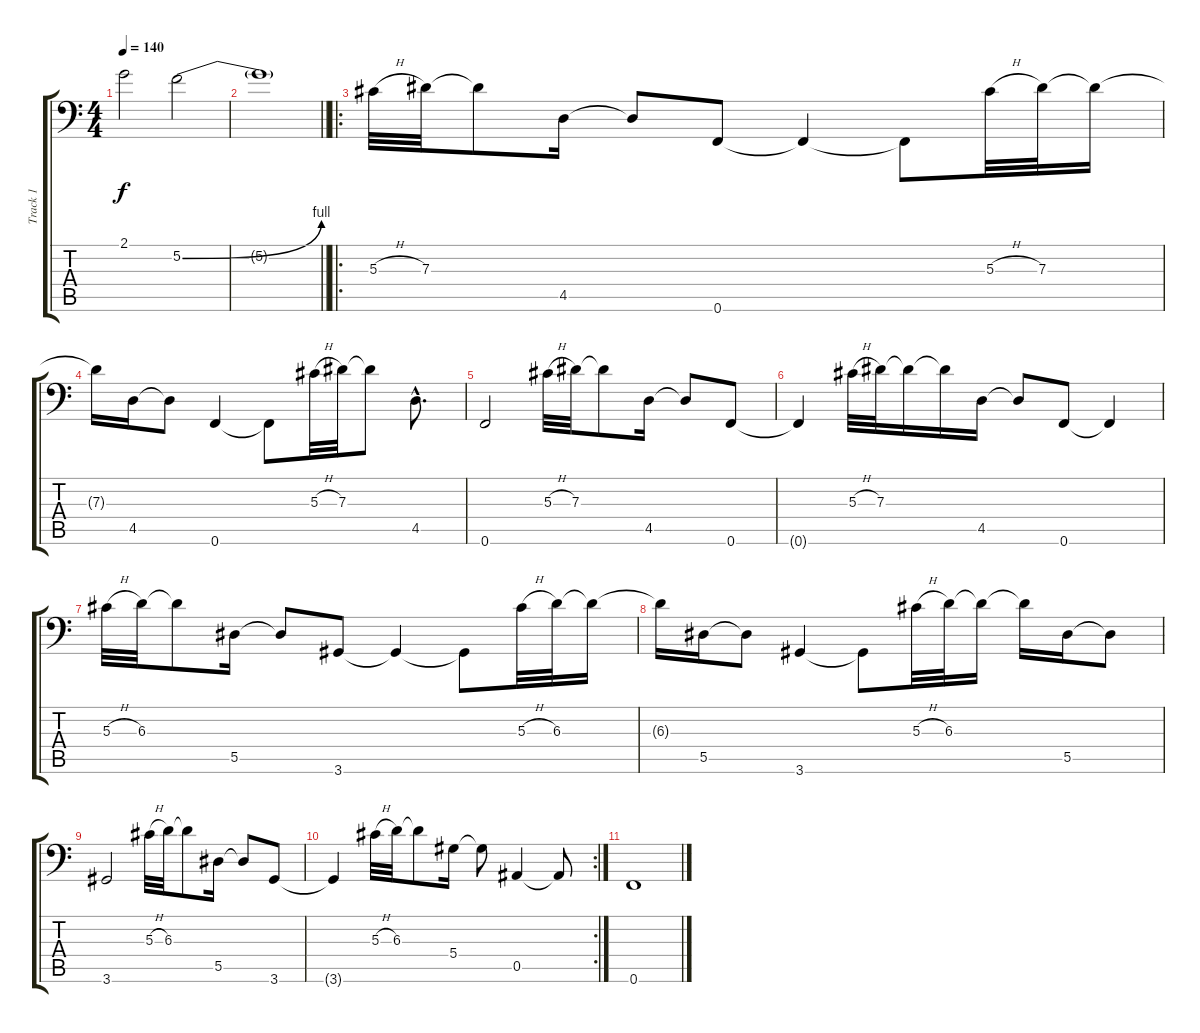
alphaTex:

\track ("Track 1" "Track 1") {instrument acousticguitarnylon}
\staff {score tabs}
\tuning (F3 C3 Ab2 Eb2 Bb1 F1) {hide}
\ts (4 4)
\tempo 140
\clef f4
\ks c
2.1{t}.2{dy f} 5.2{be (bend 0 0 60 4)}.2 |
\barLineRight lightlight
5.2{t}.1 |
\ro
5.3{h}.32 7.3.32 7.3{t}.8 4.5.16 4.5{t}.8 0.6.8 0.6{t}.4 0.6{t}.8 5.3{h}.32 7.3.32 7.3{t}.16 |
7.3{t}.16 4.5.16 4.5{t}.8 0.6.4 0.6{t}.8 5.3{h}.32 7.3.32 7.3{t}.8 4.5{hac}.8{d} |
0.6.2 5.3{h}.32 7.3.32 7.3{t}.8 4.5.16 4.5{t}.8 0.6.8 |
0.6{t}.4 5.3{h}.32 7.3.32 7.3{t}.16 7.3{t}.16 4.5.16 4.5{t}.8 0.6.8 0.6{t}.4 |
5.3{h}.32 6.3.32 6.3{t}.8 5.5.16 5.5{t}.8 3.6.8 3.6{t}.4 3.6{t}.8 5.3{h}.32 6.3.32 6.3{t}.16 |
6.3{t}.16 5.5.16 5.5{t}.8 3.6.4 3.6{t}.8 5.3{h}.32 6.3.32 6.3{t}.16 6.3{t}.16 5.5.16 5.5{t}.8 |
3.6.2 5.3{h}.32 6.3.32 6.3{t}.8 5.5.16 5.5{t}.8 3.6.8 |
\rc 2
3.6{t}.4 5.3{h}.32 6.3.32 6.3{t}.8 5.4.16 5.4{t}.8 0.5.4 0.5{t}.8 |
0.6.1
